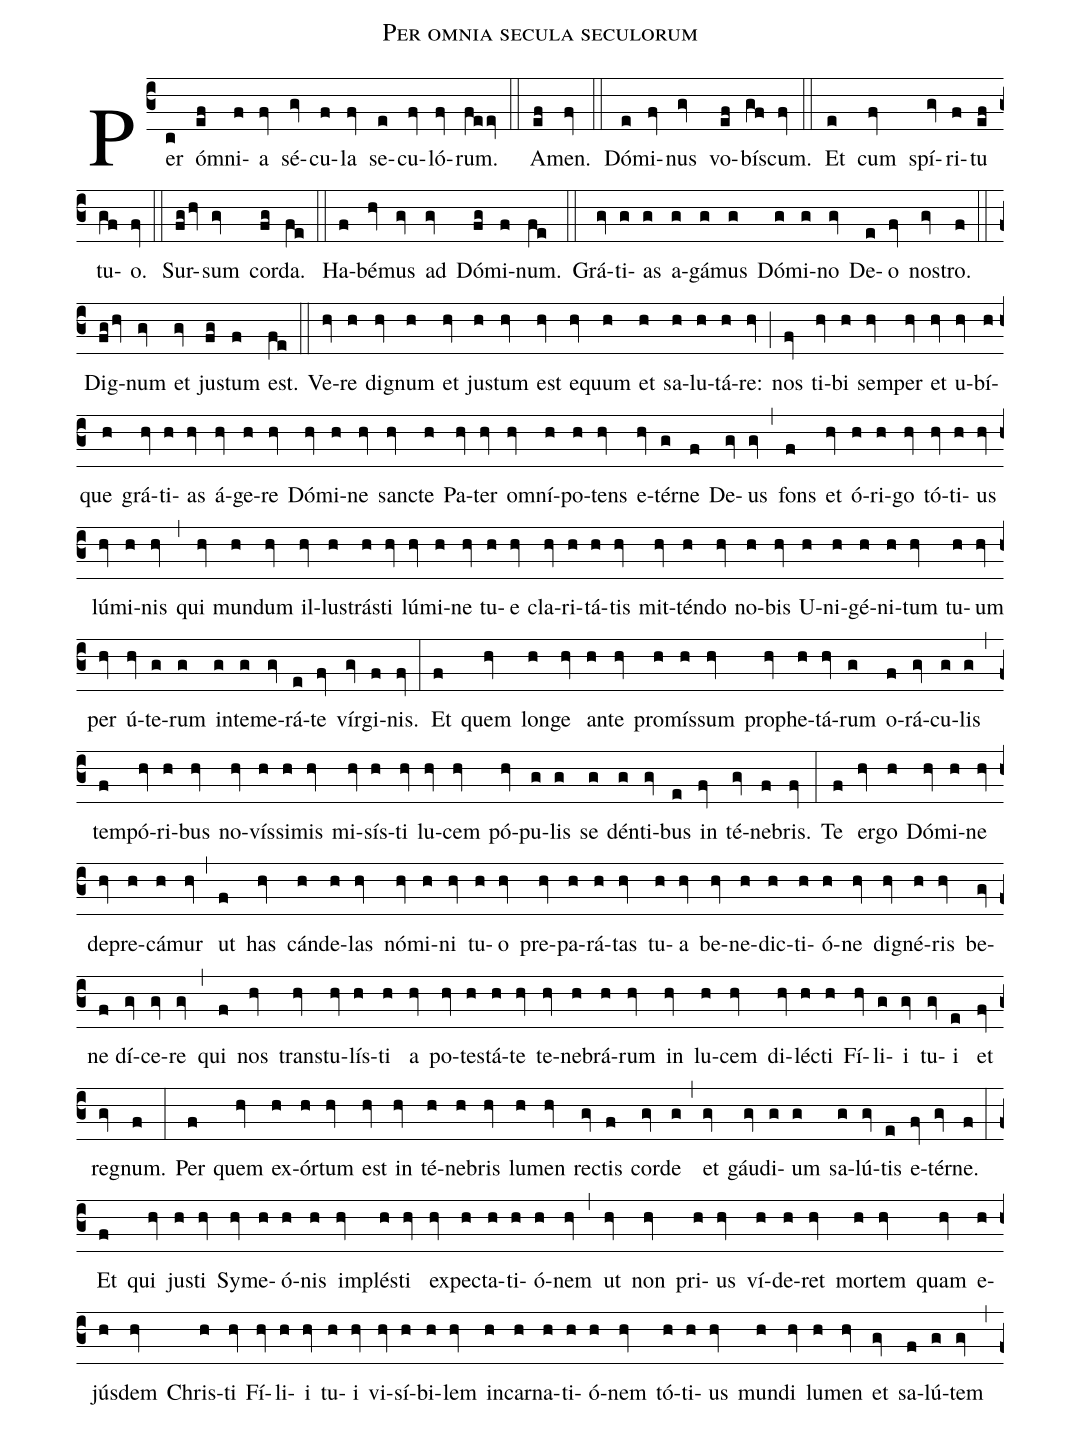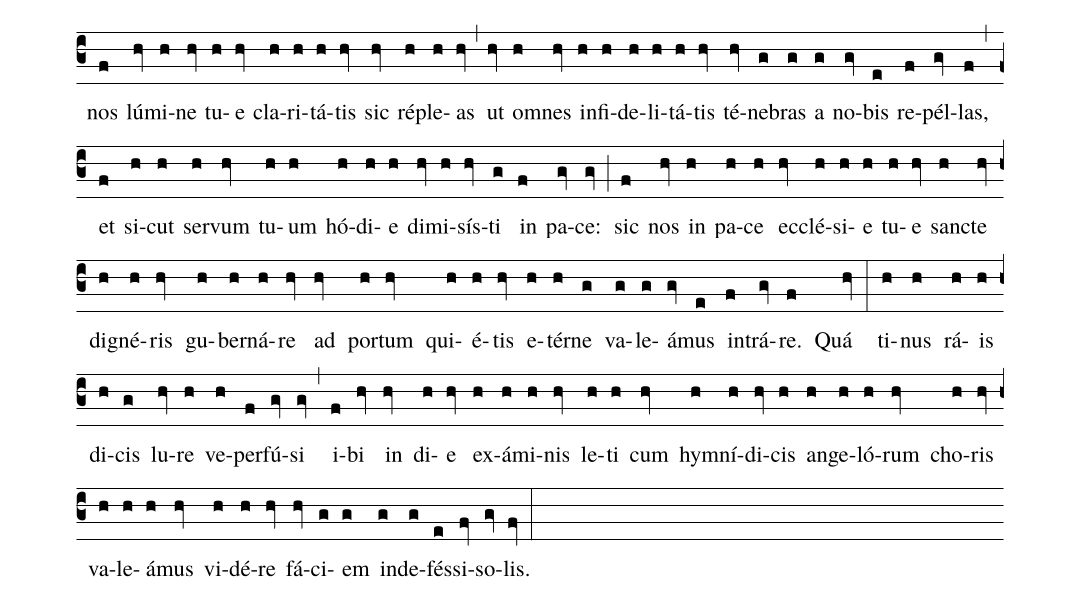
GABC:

name: Per omnia secula seculorum;
%%
(c3) Per(c) óm(ef)ni(f)a(fv) sé(gv)cu(f)la(fv) se(e)cu(fv)ló(fv)rum.(feev) (::)

A(ef)men.(fv) (::)

Dó(e)mi(fv)nus(gv) vo(ef)bís(gf)cum.(fv) (::)

Et(e) cum(fv) spí(gv)ri(f)tu(ef) tu(gf)o.(fv) (::)

Sur(fghv)sum(gv) cor(fg)da.(fe) (::)

Ha(f)bé(hv)mus(gv) ad(gv) Dó(fg)mi(f)num.(fe) (::)

Grá(gv)ti(g)as(g) a(g)gá(g)mus(g) Dó(g)mi(g)no(gv) De(e)o(fv) nos(gv)tro.(f) (::)

Dig(fghv)num(gv) et(gv) jus(fg)tum(f) est.(fe) (::)

Ve(hv)re(h) dig(hv)num(h) et(hv) jus(h)tum(hv) est(hv) e(hv)quum(h) et(h) sa(h)lu(h)tá(h)re:(hv) (;)
nos(fv) ti(hv)bi(h) sem(hv)per(hv) et(hv) u(hv)bí(h)que(h) grá(hv)ti(h)as(hv) á(hv)ge(h)re(hv) Dó(hv)mi(h)ne(hv) sanc(hv)te(h) Pa(hv)ter(hv) om(hv)ní(h)po(h)tens(hv) e(hv)tér(g)ne(f) De(gv)us(gv) (,)
fons(f) et(hv) ó(h)ri(h)go(hv) tó(hv)ti(h)us(hv) lú(hv)mi(h)nis(hv) (,)
qui(hv) mun(h)dum(hv) il(hv)lus(h)trás(h)ti(hv) lú(hv)mi(h)ne(hv) tu(h)e(hv) cla(hv)ri(h)tá(h)tis(hv) mit(hv)tén(h)do(hv) no(h)bis(hv) U(h)ni(h)gé(h)ni(h)tum(hv) tu(h)um(hv) per(hv) ú(hv)te(g)rum(g) in(g)te(g)me(gv)rá(e)te(fv) vír(gv)gi(f)nis.(fv) (:)

Et(f) quem(hv) lon(h)ge(hv) an(h)te(hv) pro(h)mís(h)sum(hv) pro(hv)phe(h)tá(hv)rum(g) o(f)rá(gv)cu(g)lis(g) (,)
tem(f)pó(hv)ri(h)bus(hv) no(hv)vís(h)si(h)mis(hv) mi(hv)sís(h)ti(hv) lu(hv)cem(hv) pó(hv)pu(g)lis(g) se(g) dén(g)ti(gv)bus(e) in(fv) té(gv)ne(f)bris.(fv) (:)

Te(f) er(hv)go(h) Dó(hv)mi(h)ne(hv) de(hv)pre(h)cá(h)mur(hv) (,)
ut(f) has(hv) cán(h)de(h)las(hv) nó(hv)mi(h)ni(hv) tu(h)o(hv) pre(hv)pa(h)rá(h)tas(hv) tu(h)a(hv) be(hv)ne(h)dic(h)ti(h)ó(h)ne(hv) dig(hv)né(h)ris(hv) be(gv)ne✠(f)dí(gv)ce(gv)re(gv) (,)
qui(f) nos(hv) trans(hv)tu(hv)lís(h)ti(h) a(hv) po(hv)tes(h)tá(h)te(hv) te(hv)ne(h)brá(h)rum(hv) in(hv) lu(h)cem(hv) di(hv)léc(h)ti(h) Fí(hv)li(g)i(gv) tu(gv)i(e) et(fv) reg(gv)num.(f) (:)

Per(f) quem(hv) ex(h)ór(h)tum(hv) est(hv) in(hv) té(h)ne(h)bris(hv) lu(h)men(hv) rec(gv)tis(f) cor(gv)de(g) (,)
et(gv) gáu(gv)di(g)um(g) sa(g)lú(gv)tis(e) e(fv)tér(gv)ne.(f) (:)

Et(f) qui(hv) jus(h)ti(hv) Sy(hv)me(h)ó(h)nis(h) im(hv)plés(h)ti(hv) ex(hv)pec(h)ta(h)ti(h)ó(h)nem(hv) (,)
ut(hv) non(hv) pri(h)us(hv) ví(h)de(h)ret(hv) mor(h)tem(hv) quam(hv) e(h)jús(h)dem(hv) Chris(h)ti(hv) Fí(hv)li(h)i(hv) tu(h)i(hv) vi(hv)sí(h)bi(h)lem(hv) in(h)car(h)na(h)ti(h)ó(h)nem(hv) tó(h)ti(h)us(hv) mun(h)di(hv) lu(h)men(hv) et(gv) sa(f)lú(g)tem(gv) (,)
nos(f) lú(hv)mi(h)ne(hv) tu(h)e(hv) cla(h)ri(h)tá(h)tis(hv) sic(hv) ré(h)ple(h)as(hv) (,)
ut(hv) om(h)nes(hv) in(h)fi(h)de(h)li(h)tá(h)tis(hv) té(hv)ne(g)bras(g) a(g) no(gv)bis(e) re(f)pél(gv)las,(f) (,)
et(f) si(h)cut(h) ser(h)vum(hv) tu(h)um(h) hó(h)di(h)e(h) di(hv)mi(h)sís(hv)ti(g) in(f) pa(gv)ce:(gv) (;)
sic(f) nos(hv) in(h) pa(h)ce(h) ec(hv)clé(h)si(h)e(h) tu(h)e(hv) sanc(h)te(hv) dig(h)né(h)ris(hv) gu(h)ber(h)ná(h)re(hv) ad(hv) por(h)tum(hv) qui(h)é(h)tis(hv) e(h)tér(h)ne(g) va(g)le(g)á(gv)mus(e) in(f)trá(gv)re.(f) Quá(hv) (:)

ti(h)nus(h) rá(h)is(h) di(h)cis(g) lu(hv)re(h) ve(h)per(f)fú(gv)si(gv) (,)
i(f)bi(hv) in(hv) di(h)e(hv) ex(h)á(h)mi(h)nis(hv) le(h)ti(h) cum(hv) hym(h)ní(h)di(hv)cis(h) an(h)ge(h)ló(h)rum(hv) cho(h)ris(hv) va(h)le(h)á(h)mus(hv) vi(h)dé(h)re(hv) fá(hv)ci(g)em(g) in(g)de(g)fés(e)si(fv)so(gv)lis.(fv) (:)
